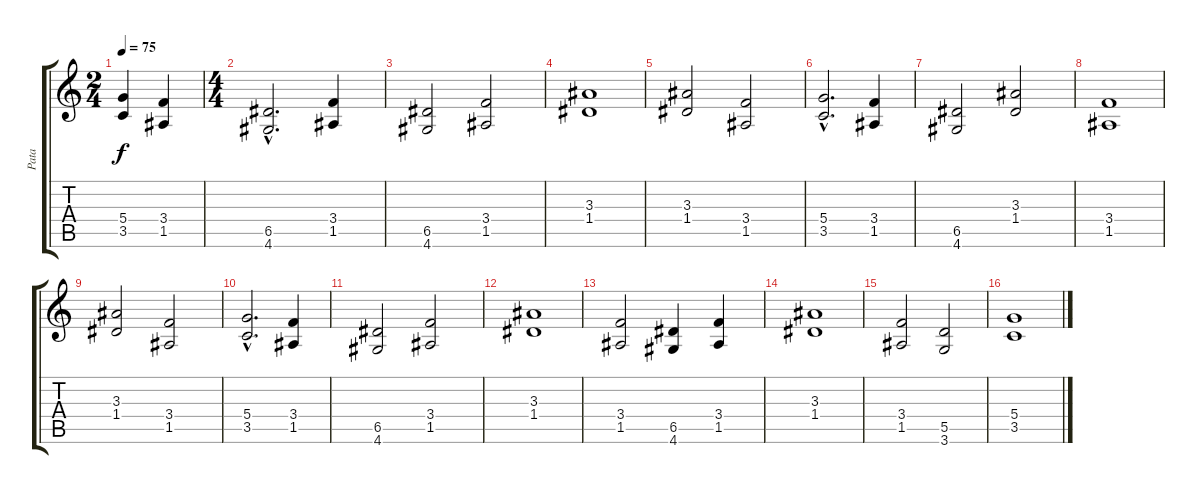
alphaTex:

\track ("Pata" "Pata") {instrument distortionguitar}
\staff {score tabs}
\tuning (E4 B3 G3 D3 A2 E2) {hide}
\ts (2 4)
\tempo 75
\clef g2
\ks c
(5.4 3.5).4{dy f} (3.4 1.5).4 |
\ts (4 4)
(6.5{hac} 4.6{hac}).2{d} (3.4 1.5).4 |
(6.5 4.6).2 (3.4 1.5).2 |
(3.3 1.4).1 |
(3.3 1.4).2 (3.4 1.5).2 |
(5.4{hac} 3.5{hac}).2{d} (3.4 1.5).4 |
(6.5 4.6).2 (3.3 1.4).2 |
(3.4 1.5).1 |
(3.3 1.4).2 (3.4 1.5).2 |
(5.4{hac} 3.5{hac}).2{d} (3.4 1.5).4 |
(6.5 4.6).2 (3.4 1.5).2 |
(3.3 1.4).1 |
(3.4 1.5).2 (6.5 4.6).4 (3.4 1.5).4 |
(3.3 1.4).1 |
(3.4 1.5).2 (5.5 3.6).2 |
(5.4 3.5).1
